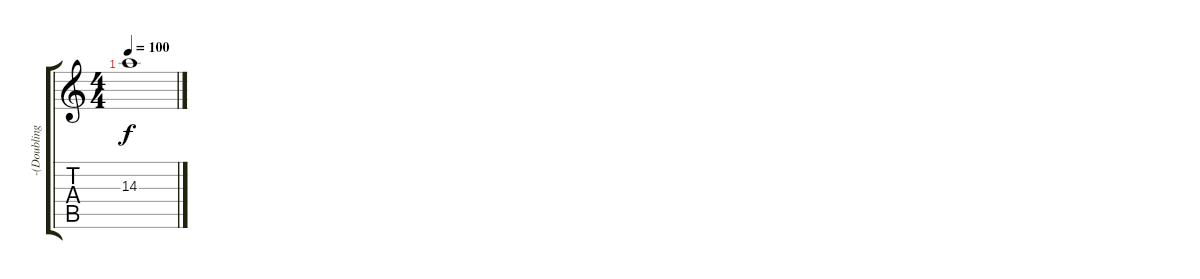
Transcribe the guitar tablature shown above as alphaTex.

\track ("-(Doubling Guitar 1)-" "-(Doubling") {instrument electricguitarjazz}
\staff {score tabs}
\tuning (E4 B3 G3 D3 A2 E2) {hide}
\ts (4 4)
\tempo 100
\clef g2
\ks c
14.3.1{dy f}
